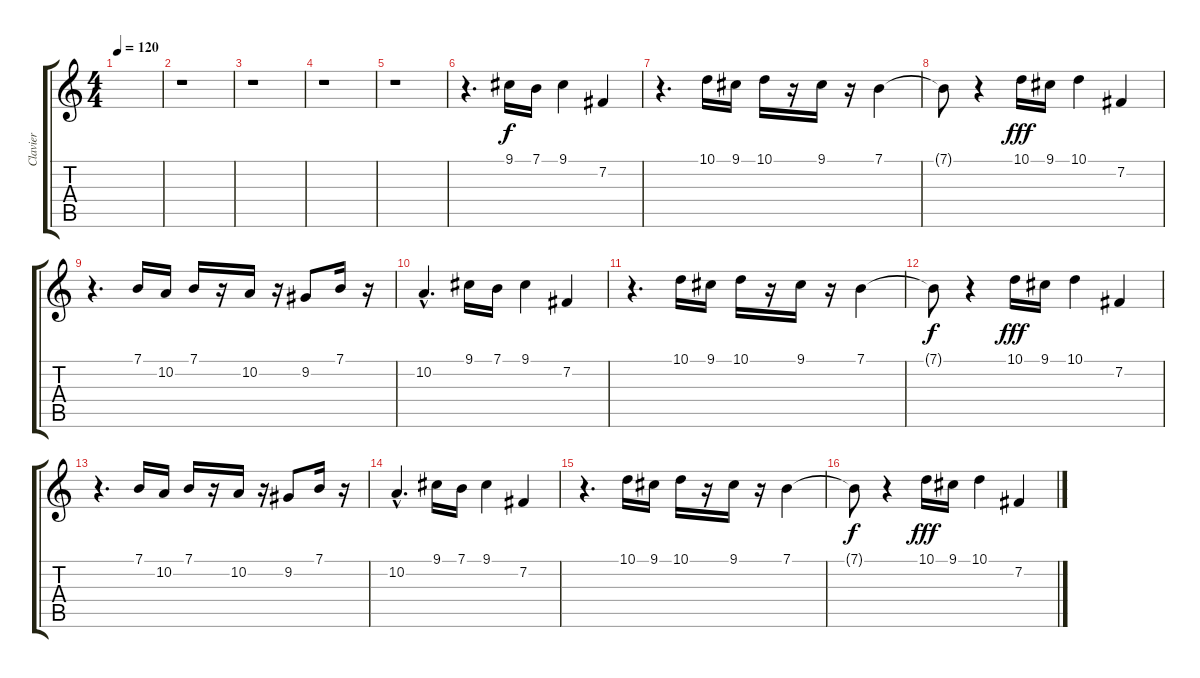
\track ("Clavier" "Clavier") {instrument trombone}
\staff {score tabs}
\tuning (E4 B3 G3 D3 A2 E2) {hide}
\ts (4 4)
\tempo 120
\clef g2
\ks c
|
r.1 |
r.1 |
r.1 |
r.1 |
r.4{d} 9.1.16 7.1.16 9.1.4 7.2.4 |
r.4{d} 10.1.16 9.1.16 10.1.16 r.16 9.1.16 r.16 7.1.4 |
7.1{t}.8{dy f} r.4 10.1.16{dy fff} 9.1.16 10.1.4 7.2.4 |
r.4{d} 7.1.16 10.2.16 7.1.16 r.16 10.2.16 r.16 9.2.8 7.1.16 r.16 |
10.2{hac}.4{d} 9.1.16 7.1.16 9.1.4 7.2.4 |
r.4{d} 10.1.16 9.1.16 10.1.16 r.16 9.1.16 r.16 7.1.4 |
7.1{t}.8{dy f} r.4 10.1.16{dy fff} 9.1.16 10.1.4 7.2.4 |
r.4{d} 7.1.16 10.2.16 7.1.16 r.16 10.2.16 r.16 9.2.8 7.1.16 r.16 |
10.2{hac}.4{d} 9.1.16 7.1.16 9.1.4 7.2.4 |
r.4{d} 10.1.16 9.1.16 10.1.16 r.16 9.1.16 r.16 7.1.4 |
7.1{t}.8{dy f} r.4 10.1.16{dy fff} 9.1.16 10.1.4 7.2.4
